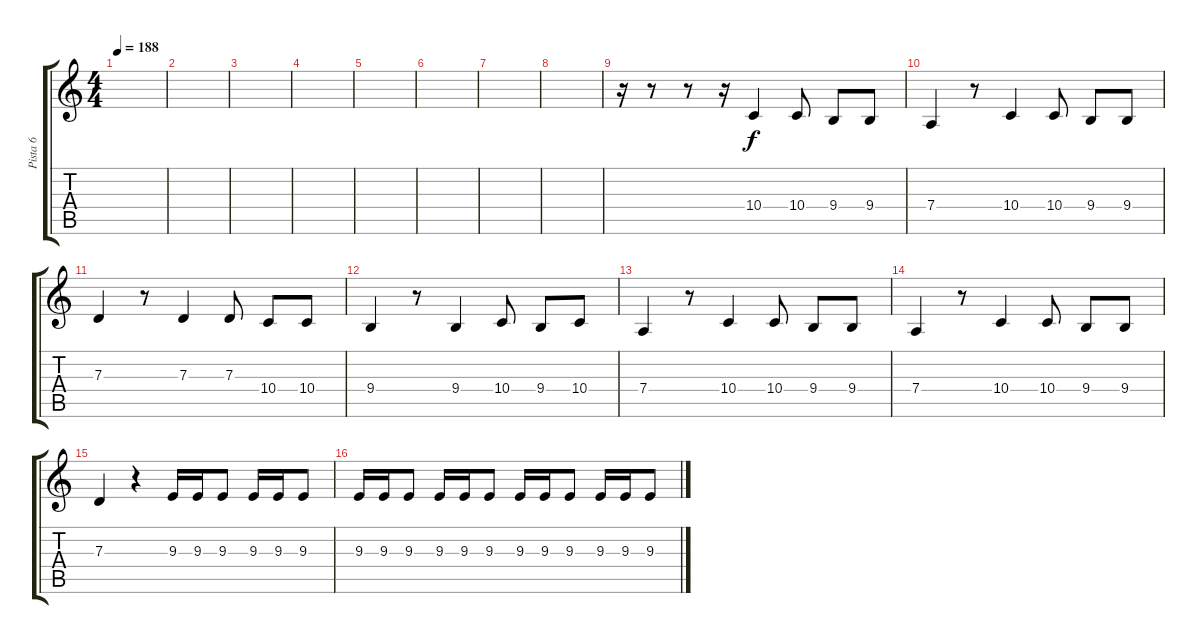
\track ("Pista 6" "Pista 6") {instrument trombone}
\staff {score tabs}
\tuning (E4 B3 G3 D3 A2 E2) {hide}
\ts (4 4)
\tempo 188
\clef g2
\ks c
|
|
|
|
|
|
|
|
r.16 r.8 r.8 r.16 10.4.4 10.4.8 9.4.8 9.4.8 |
7.4.4 r.8 10.4.4 10.4.8 9.4.8 9.4.8 |
7.3.4 r.8 7.3.4 7.3.8 10.4.8 10.4.8 |
9.4.4 r.8 9.4.4 10.4.8 9.4.8 10.4.8 |
7.4.4 r.8 10.4.4 10.4.8 9.4.8 9.4.8 |
7.4.4 r.8 10.4.4 10.4.8 9.4.8 9.4.8 |
7.3.4 r.4 9.3.16 9.3.16 9.3.8 9.3.16 9.3.16 9.3.8 |
9.3.16 9.3.16 9.3.8 9.3.16 9.3.16 9.3.8 9.3.16 9.3.16 9.3.8 9.3.16 9.3.16 9.3.8
